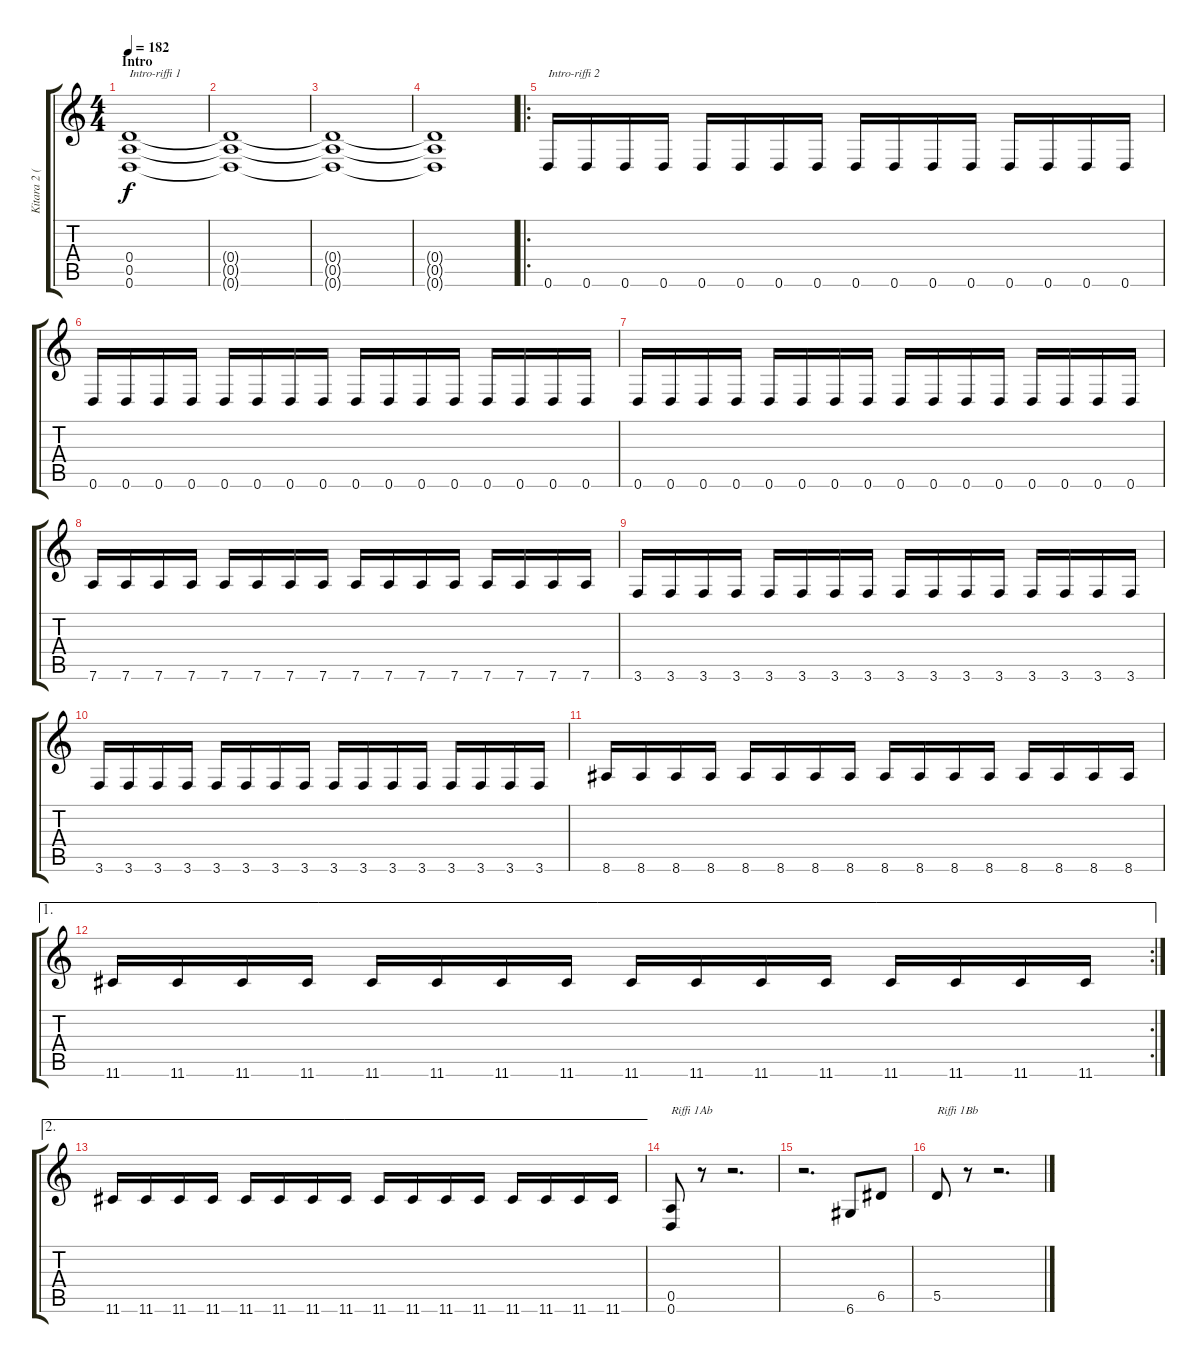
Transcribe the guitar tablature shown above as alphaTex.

\track ("Kitara 2 (Tuomo)" "Kitara 2 (") {instrument distortionguitar}
\staff {score tabs}
\tuning (E4 B3 G3 D3 A2 D2) {hide}
\ts (4 4)
\section ("" "Intro")
\tempo 182
\clef g2
\ks c
(0.4 0.5 0.6).1{txt "Intro-riffi 1" dy f instrument distortionguitar} |
(0.4{t} 0.5{t} 0.6{t}).1 |
(0.4{t} 0.5{t} 0.6{t}).1 |
(0.4{t} 0.5{t} 0.6{t}).1 |
\ro
0.6.16{txt "Intro-riffi 2"} 0.6.16 0.6.16 0.6.16 0.6.16 0.6.16 0.6.16 0.6.16 0.6.16 0.6.16 0.6.16 0.6.16 0.6.16 0.6.16 0.6.16 0.6.16 |
0.6.16 0.6.16 0.6.16 0.6.16 0.6.16 0.6.16 0.6.16 0.6.16 0.6.16 0.6.16 0.6.16 0.6.16 0.6.16 0.6.16 0.6.16 0.6.16 |
0.6.16 0.6.16 0.6.16 0.6.16 0.6.16 0.6.16 0.6.16 0.6.16 0.6.16 0.6.16 0.6.16 0.6.16 0.6.16 0.6.16 0.6.16 0.6.16 |
7.6.16 7.6.16 7.6.16 7.6.16 7.6.16 7.6.16 7.6.16 7.6.16 7.6.16 7.6.16 7.6.16 7.6.16 7.6.16 7.6.16 7.6.16 7.6.16 |
3.6.16 3.6.16 3.6.16 3.6.16 3.6.16 3.6.16 3.6.16 3.6.16 3.6.16 3.6.16 3.6.16 3.6.16 3.6.16 3.6.16 3.6.16 3.6.16 |
3.6.16 3.6.16 3.6.16 3.6.16 3.6.16 3.6.16 3.6.16 3.6.16 3.6.16 3.6.16 3.6.16 3.6.16 3.6.16 3.6.16 3.6.16 3.6.16 |
8.6.16 8.6.16 8.6.16 8.6.16 8.6.16 8.6.16 8.6.16 8.6.16 8.6.16 8.6.16 8.6.16 8.6.16 8.6.16 8.6.16 8.6.16 8.6.16 |
\ae 1
\rc 2
11.6.16 11.6.16 11.6.16 11.6.16 11.6.16 11.6.16 11.6.16 11.6.16 11.6.16 11.6.16 11.6.16 11.6.16 11.6.16 11.6.16 11.6.16 11.6.16 |
\ae 2
11.6.16 11.6.16 11.6.16 11.6.16 11.6.16 11.6.16 11.6.16 11.6.16 11.6.16 11.6.16 11.6.16 11.6.16 11.6.16 11.6.16 11.6.16 11.6.16 |
(0.5 0.6).8{txt "Riffi 1Ab"} r.8 r.2{d} |
r.2{d} 6.6.8 6.5.8 |
5.5.8{txt "Riffi 1Bb"} r.8 r.2{d}
